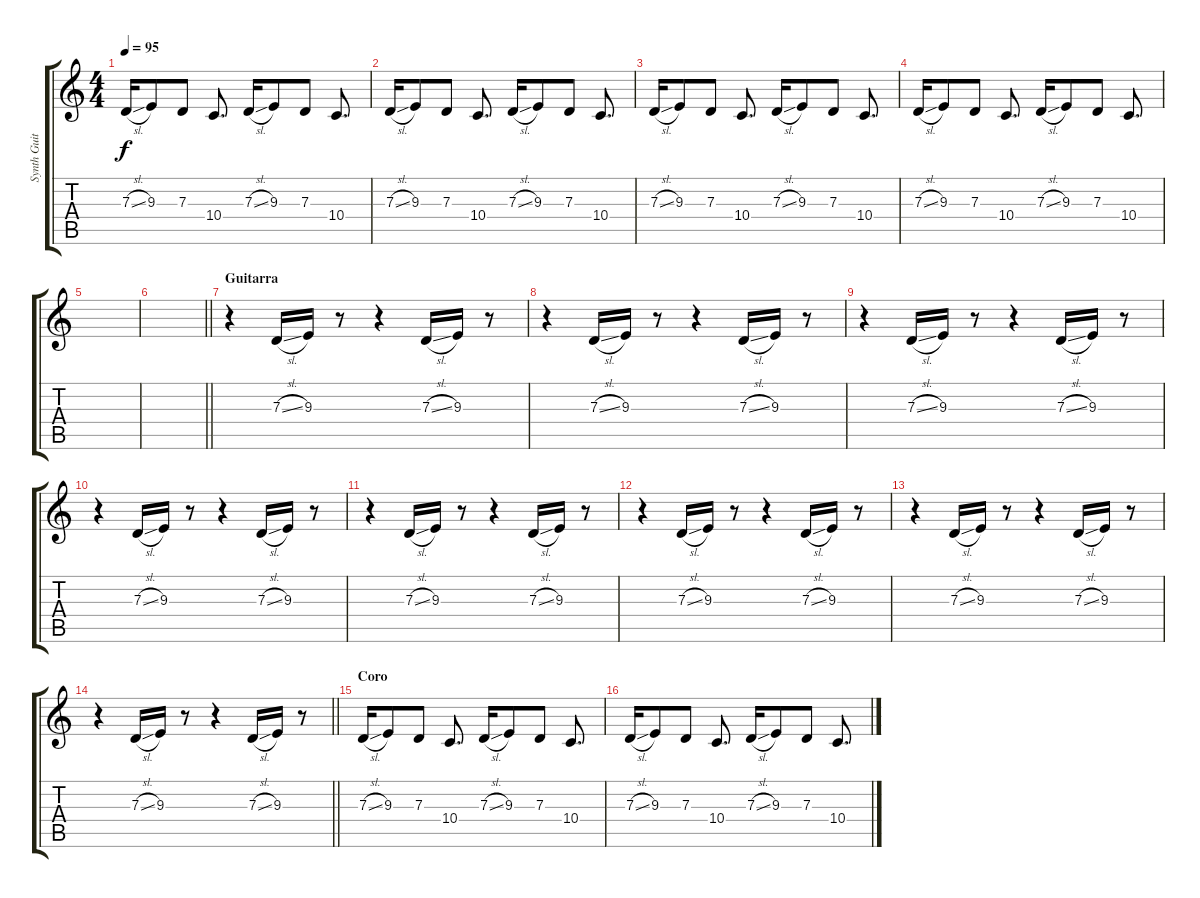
\track ("Synth Guitarra" "Synth Guit") {instrument lead1square}
\staff {score tabs}
\tuning (E4 B3 G3 D3 A2 E2) {hide}
\ts (4 4)
\tempo 95
\clef g2
\ks c
7.3{sl}.16{dy f} 9.3.8 7.3.8 10.4.8{d} 7.3{sl}.16 9.3.8 7.3.8 10.4.8{d} |
7.3{sl}.16 9.3.8 7.3.8 10.4.8{d} 7.3{sl}.16 9.3.8 7.3.8 10.4.8{d} |
7.3{sl}.16 9.3.8 7.3.8 10.4.8{d} 7.3{sl}.16 9.3.8 7.3.8 10.4.8{d} |
7.3{sl}.16 9.3.8 7.3.8 10.4.8{d} 7.3{sl}.16 9.3.8 7.3.8 10.4.8{d} |
|
\barLineRight lightlight
|
\section ("" "Guitarra")
r.4 7.3{sl}.16 9.3.16 r.8 r.4 7.3{sl}.16 9.3.16 r.8 |
r.4 7.3{sl}.16 9.3.16 r.8 r.4 7.3{sl}.16 9.3.16 r.8 |
r.4 7.3{sl}.16 9.3.16 r.8 r.4 7.3{sl}.16 9.3.16 r.8 |
r.4 7.3{sl}.16 9.3.16 r.8 r.4 7.3{sl}.16 9.3.16 r.8 |
r.4 7.3{sl}.16 9.3.16 r.8 r.4 7.3{sl}.16 9.3.16 r.8 |
r.4 7.3{sl}.16 9.3.16 r.8 r.4 7.3{sl}.16 9.3.16 r.8 |
r.4 7.3{sl}.16 9.3.16 r.8 r.4 7.3{sl}.16 9.3.16 r.8 |
\barLineRight lightlight
r.4 7.3{sl}.16 9.3.16 r.8 r.4 7.3{sl}.16 9.3.16 r.8 |
\section ("" "Coro")
7.3{sl}.16 9.3.8 7.3.8 10.4.8{d} 7.3{sl}.16 9.3.8 7.3.8 10.4.8{d} |
7.3{sl}.16 9.3.8 7.3.8 10.4.8{d} 7.3{sl}.16 9.3.8 7.3.8 10.4.8{d}
